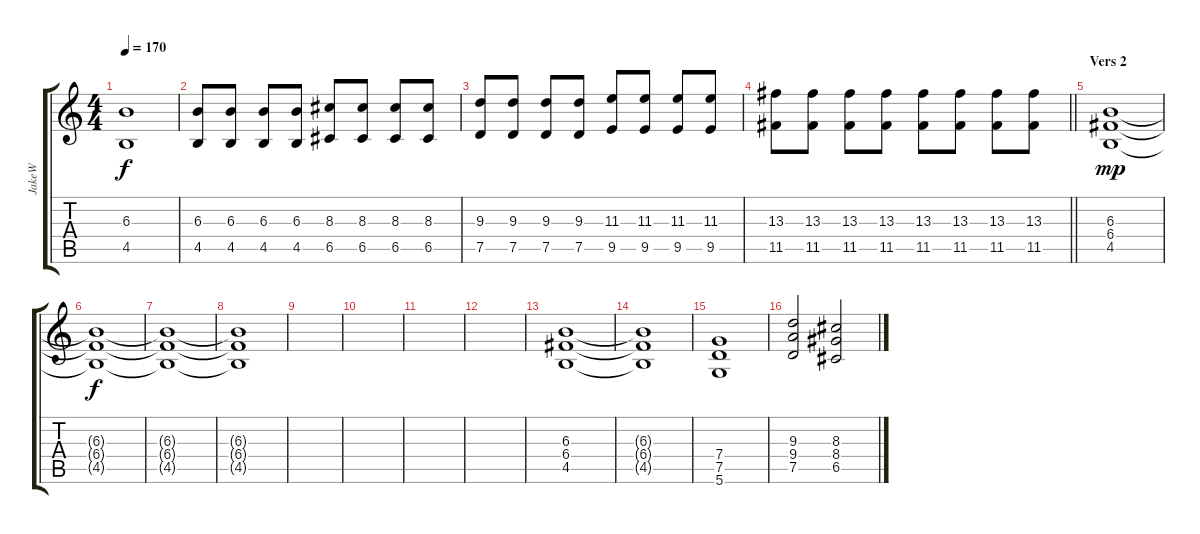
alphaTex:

\track ("JakeW" "JakeW") {instrument distortionguitar}
\staff {score tabs}
\tuning (D4 A3 F3 C3 G2 D2) {hide}
\ts (4 4)
\tempo 170
\clef g2
\ks c
(6.3{t} 4.5{t}).1{dy f} |
(6.3 4.5).8 (6.3 4.5).8 (6.3 4.5).8 (6.3 4.5).8 (8.3 6.5).8 (8.3 6.5).8 (8.3 6.5).8 (8.3 6.5).8 |
(9.3 7.5).8 (9.3 7.5).8 (9.3 7.5).8 (9.3 7.5).8 (11.3 9.5).8 (11.3 9.5).8 (11.3 9.5).8 (11.3 9.5).8 |
\barLineRight lightlight
(13.3 11.5).8 (13.3 11.5).8 (13.3 11.5).8 (13.3 11.5).8 (13.3 11.5).8 (13.3 11.5).8 (13.3 11.5).8 (13.3 11.5).8 |
\section ("" "Vers 2")
(6.3 6.4 4.5).1{dy mp volume 12} |
(6.3{t} 6.4{t} 4.5{t}).1{dy f} |
(6.3{t} 6.4{t} 4.5{t}).1 |
(6.3{t} 6.4{t} 4.5{t}).1 |
|
|
|
|
(6.3 6.4 4.5).1 |
(6.3{t} 6.4{t} 4.5{t}).1 |
(7.4 7.5 5.6).1 |
(9.3 9.4 7.5).2 (8.3 8.4 6.5).2
